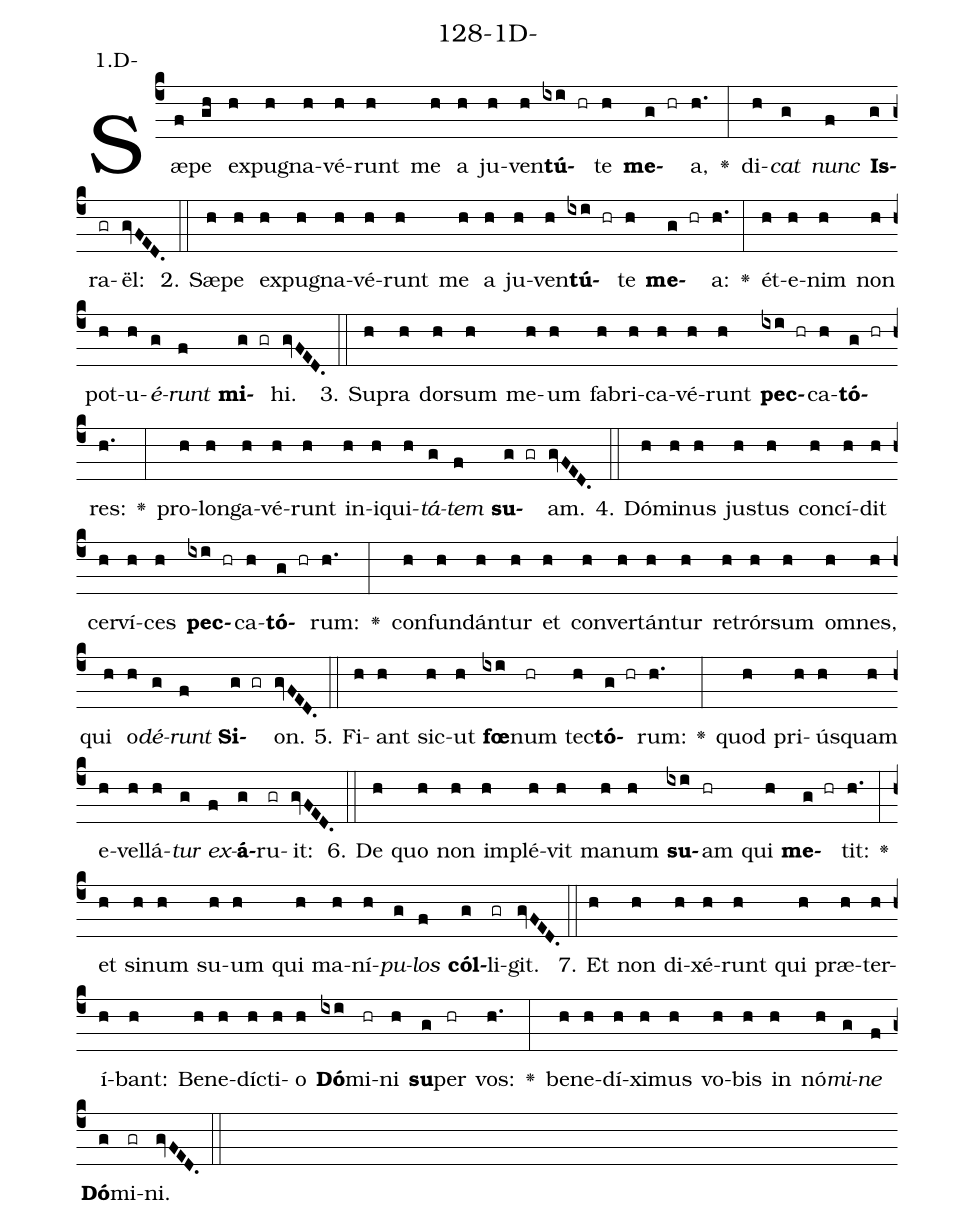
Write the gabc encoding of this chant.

name: 128-1D-;
annotation: 1.D-;
%%
(c4)Sæ(f)pe(gh) ex(h)pu(h)gna(h)vé(h)runt(h) me(h) a(h) ju(h)ven(h)<b>tú</b>(ixi hr)te(h) <b>me</b>(g hr)a,(h.) <v>\greheightstar</v>(:) di(h)<i>cat</i>(g) <i>nunc</i>(f) <b>Is</b>(g)ra(gr)ël:(gvFED.) (::)
2. Sæ(h)pe(h) ex(h)pu(h)gna(h)vé(h)runt(h) me(h) a(h) ju(h)ven(h)<b>tú</b>(ixi hr)te(h) <b>me</b>(g hr)a:(h.) <v>\greheightstar</v>(:) ét(h)e(h)nim(h) non(h) pot(h)u(h)<i>é</i>(g)<i>runt</i>(f) <b>mi</b>(g gr)hi.(gvFED.) (::)
3. Su(h)pra(h) dor(h)sum(h) me(h)um(h) fa(h)bri(h)ca(h)vé(h)runt(h) <b>pec</b>(ixi hr)ca(h)<b>tó</b>(g hr)res:(h.) <v>\greheightstar</v>(:) pro(h)lon(h)ga(h)vé(h)runt(h) in(h)i(h)qui(h)<i>tá</i>(g)<i>tem</i>(f) <b>su</b>(g gr)am.(gvFED.) (::)
4. Dó(h)mi(h)nus(h) jus(h)tus(h) con(h)cí(h)dit(h) cer(h)ví(h)ces(h) <b>pec</b>(ixi hr)ca(h)<b>tó</b>(g hr)rum:(h.) <v>\greheightstar</v>(:) con(h)fun(h)dán(h)tur(h) et(h) con(h)ver(h)tán(h)tur(h) re(h)trór(h)sum(h) om(h)nes,(h) qui(h) o(h)<i>dé</i>(g)<i>runt</i>(f) <b>Si</b>(g gr)on.(gvFED.) (::)
5. Fi(h)ant(h) sic(h)ut(h) <b>fœ</b>(ixi)num(hr) tec(h)<b>tó</b>(g hr)rum:(h.) <v>\greheightstar</v>(:) quod(h) pri(h)ús(h)quam(h) e(h)vel(h)lá(h)<i>tur</i>(g) <i>ex</i>(f)<b>á</b>(g)ru(gr)it:(gvFED.) (::)
6. De(h) quo(h) non(h) im(h)plé(h)vit(h) ma(h)num(h) <b>su</b>(ixi)am(hr) qui(h) <b>me</b>(g hr)tit:(h.) <v>\greheightstar</v>(:) et(h) si(h)num(h) su(h)um(h) qui(h) ma(h)ní(h)<i>pu</i>(g)<i>los</i>(f) <b>cól</b>(g)li(gr)git.(gvFED.) (::)
7. Et(h) non(h) di(h)xé(h)runt(h) qui(h) præ(h)ter(h)í(h)bant:(h) Be(h)ne(h)díc(h)ti(h)o(h) <b>Dó</b>(ixi)mi(hr)ni(h) <b>su</b>(g)per(hr) vos:(h.) <v>\greheightstar</v>(:) be(h)ne(h)dí(h)xi(h)mus(h) vo(h)bis(h) in(h) nó(h)<i>mi</i>(g)<i>ne</i>(f) <b>Dó</b>(g)mi(gr)ni.(gvFED.) (::)
